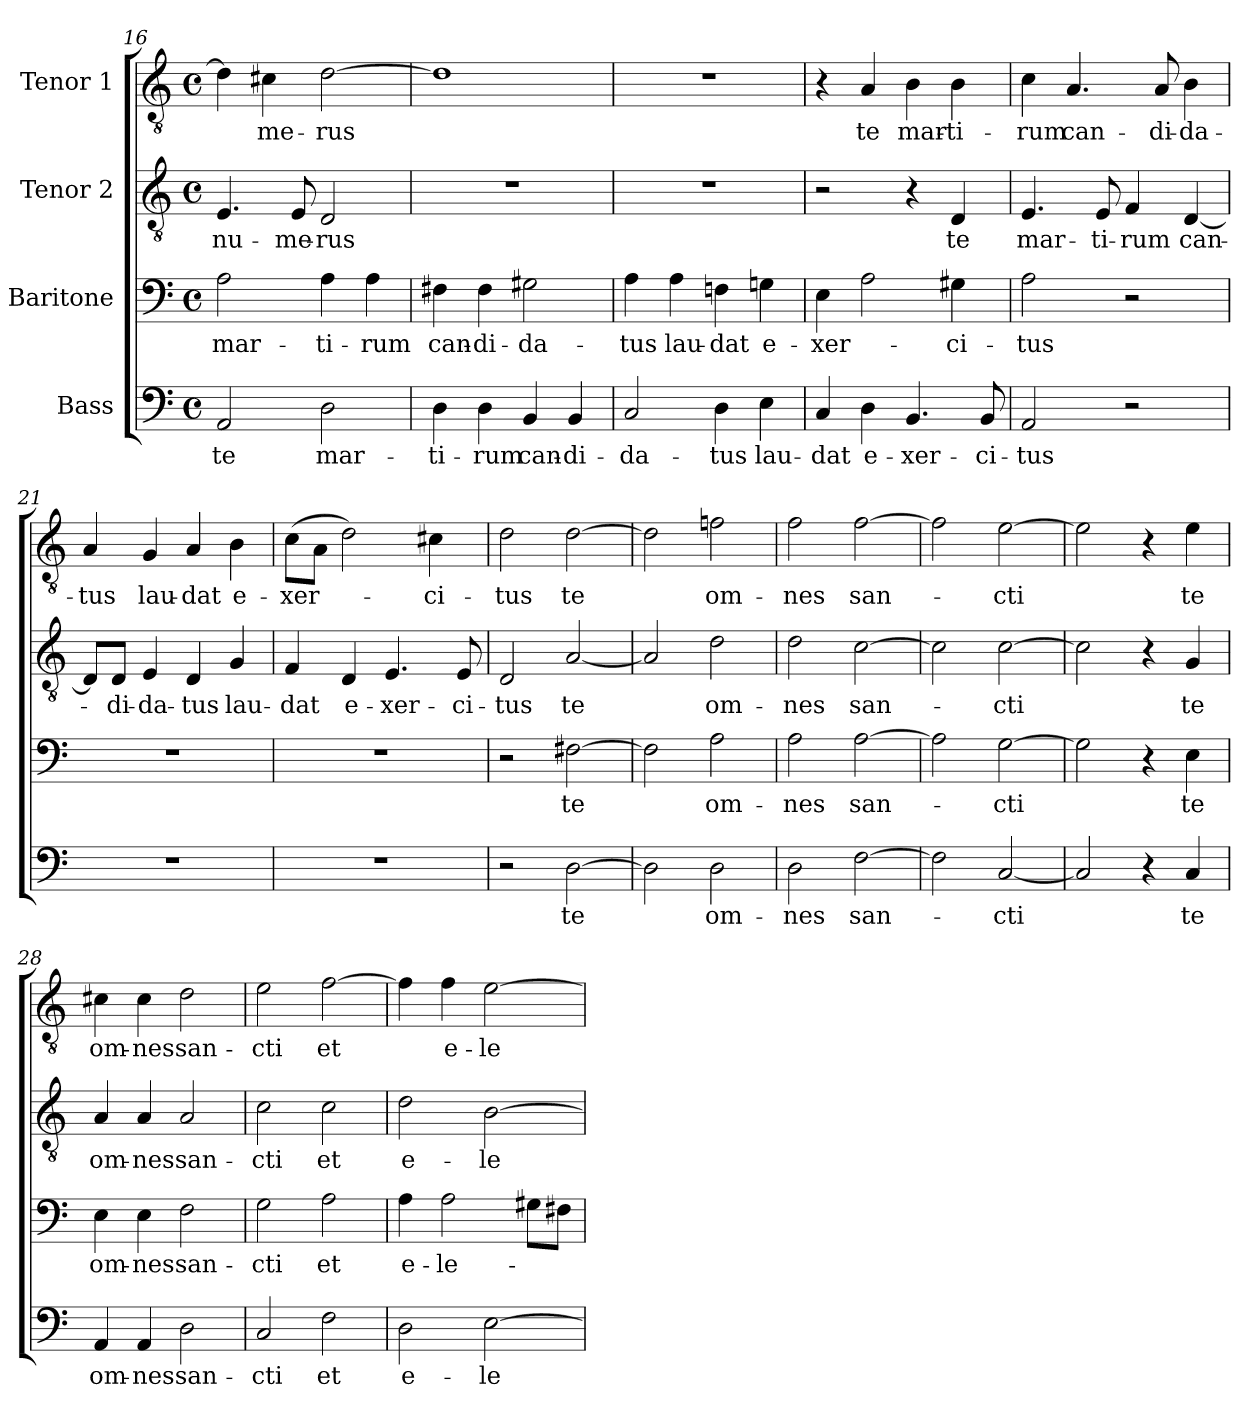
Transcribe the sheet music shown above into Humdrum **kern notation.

**kern	**text	**kern	**text	**kern	**text	**kern	**text
*part4	*part4	*part3	*part3	*part2	*part2	*part1	*part1
*staff4	*staff4	*staff3	*staff3	*staff2	*staff2	*staff1	*staff1
*I"Bass	*	*I"Baritone	*	*I"Tenor 2	*	*I"Tenor 1	*
!!LO:LB:g=z
*clefF4	*	*clefF4	*	*clefGv2	*	*clefGv2	*
*k[]	*	*k[]	*	*k[]	*	*k[]	*
*C:	*	*C:	*	*C:	*	*C:	*
*M4/4	*	*M4/4	*	*M4/4	*	*M4/4	*
*met(c)	*	*met(c)	*	*met(c)	*	*met(c)	*
=16	=16	=16	=16	=16	=16	=16	=16
2AA/	te	2A\	mar-	4.E/	nu-	4d\]	.
.	.	.	.	.	.	4c#X\	-me-
.	.	.	.	8E/	-me-	.	.
2D\	mar-	4A\	-ti-	2D/	-rus	[2d\	-rus
.	.	4A\	-rum	.	.	.	.
=17	=17	=17	=17	=17	=17	=17	=17
4D\	-ti-	4F#X\	can-	1r	.	1d]	.
4D\	-rum	4F#\	-di-	.	.	.	.
4BB/	can-	2G#X\	-da-	.	.	.	.
4BB/	-di-	.	.	.	.	.	.
=18	=18	=18	=18	=18	=18	=18	=18
2C/	-da-	4A\	-tus	1r	.	1r	.
.	.	4A\	lau-	.	.	.	.
4D\	-tus	4Fn\	-dat	.	.	.	.
4E\	lau-	4Gn\	e-	.	.	.	.
=19	=19	=19	=19	=19	=19	=19	=19
4C/	-dat	4E\	-xer-	2r	.	4r	.
4D\	e-	2A\	.	.	.	4A/	te
4.BB/	-xer-	.	.	4r	.	4B\	mar-
.	.	4G#X\	-ci-	4D/	te	4B\	-ti-
8BB/	-ci-	.	.	.	.	.	.
=20	=20	=20	=20	=20	=20	=20	=20
2AA/	-tus	2A\	-tus	4.E/	mar-	4c\	-rum
.	.	.	.	.	.	4.A/	can-
.	.	.	.	8E/	-ti-	.	.
2r	.	2r	.	4F/	-rum	.	.
.	.	.	.	.	.	8A/	-di-
.	.	.	.	[4D/	can-	4B\	-da-
!!LO:LB:g=z
=21	=21	=21	=21	=21	=21	=21	=21
1r	.	1r	.	8D/L]	.	4A/	-tus
.	.	.	.	8D/J	-di-	.	.
.	.	.	.	4E/	-da-	4G/	lau-
.	.	.	.	4D/	-tus	4A/	-dat
.	.	.	.	4G/	lau-	4B\	e-
=22	=22	=22	=22	=22	=22	=22	=22
1r	.	1r	.	4F/	-dat	(8c\L	-xer-
.	.	.	.	.	.	8A\J	.
.	.	.	.	4D/	e-	2d\)	.
.	.	.	.	4.E/	-xer-	.	.
.	.	.	.	.	.	4c#X\	-ci-
.	.	.	.	8E/	-ci-	.	.
=23	=23	=23	=23	=23	=23	=23	=23
2r	.	2r	.	2D/	tus	2d\	-tus
[2D\	te	[2F#X\	te	[2A/	te	[2d\	te
=24	=24	=24	=24	=24	=24	=24	=24
2D\]	.	2F#\]	.	2A/]	.	2d\]	.
2D\	om-	2A\	om-	2d\	om-	2fn\	om-
=25	=25	=25	=25	=25	=25	=25	=25
2D\	-nes	2A\	-nes	2d\	-nes	2f\	-nes
[2F\	san-	[2A\	san-	[2c\	san-	[2f\	san-
!!LO:PB:g=z
=26	=26	=26	=26	=26	=26	=26	=26
2F\]	.	2A\]	.	2c\]	.	2f\]	.
[2C/	-cti	[2G\	-cti	[2c\	-cti	[2e\	-cti
=27	=27	=27	=27	=27	=27	=27	=27
2C/]	.	2G\]	.	2c\]	.	2e\]	.
4r	.	4r	.	4r	.	4r	.
4C/	te	4E\	te	4G/	te	4e\	te
=28	=28	=28	=28	=28	=28	=28	=28
4AA/	om-	4E\	om-	4A/	om-	4c#X\	om-
4AA/	-nes	4E\	-nes	4A/	-nes	4c#\	-nes
2D\	san-	2F\	san-	2A/	san-	2d\	san-
=29	=29	=29	=29	=29	=29	=29	=29
2C/	-cti	2G\	-cti	2c\	-cti	2e\	-cti
2F\	et	2A\	et	2c\	et	[2f\	et
=30	=30	=30	=30	=30	=30	=30	=30
2D\	e-	4A\	e-	2d\	e-	4f\]	.
.	.	2A\	-le-	.	.	4f\	e-
[2E\	-le-	.	.	[2B\	-le-	[2e\	-le-
.	.	8G#X\L	.	.	.	.	.
.	.	8F#X\J	.	.	.	.	.
=	=	=	=	=	=	=	=
*-	*-	*-	*-	*-	*-	*-	*-
